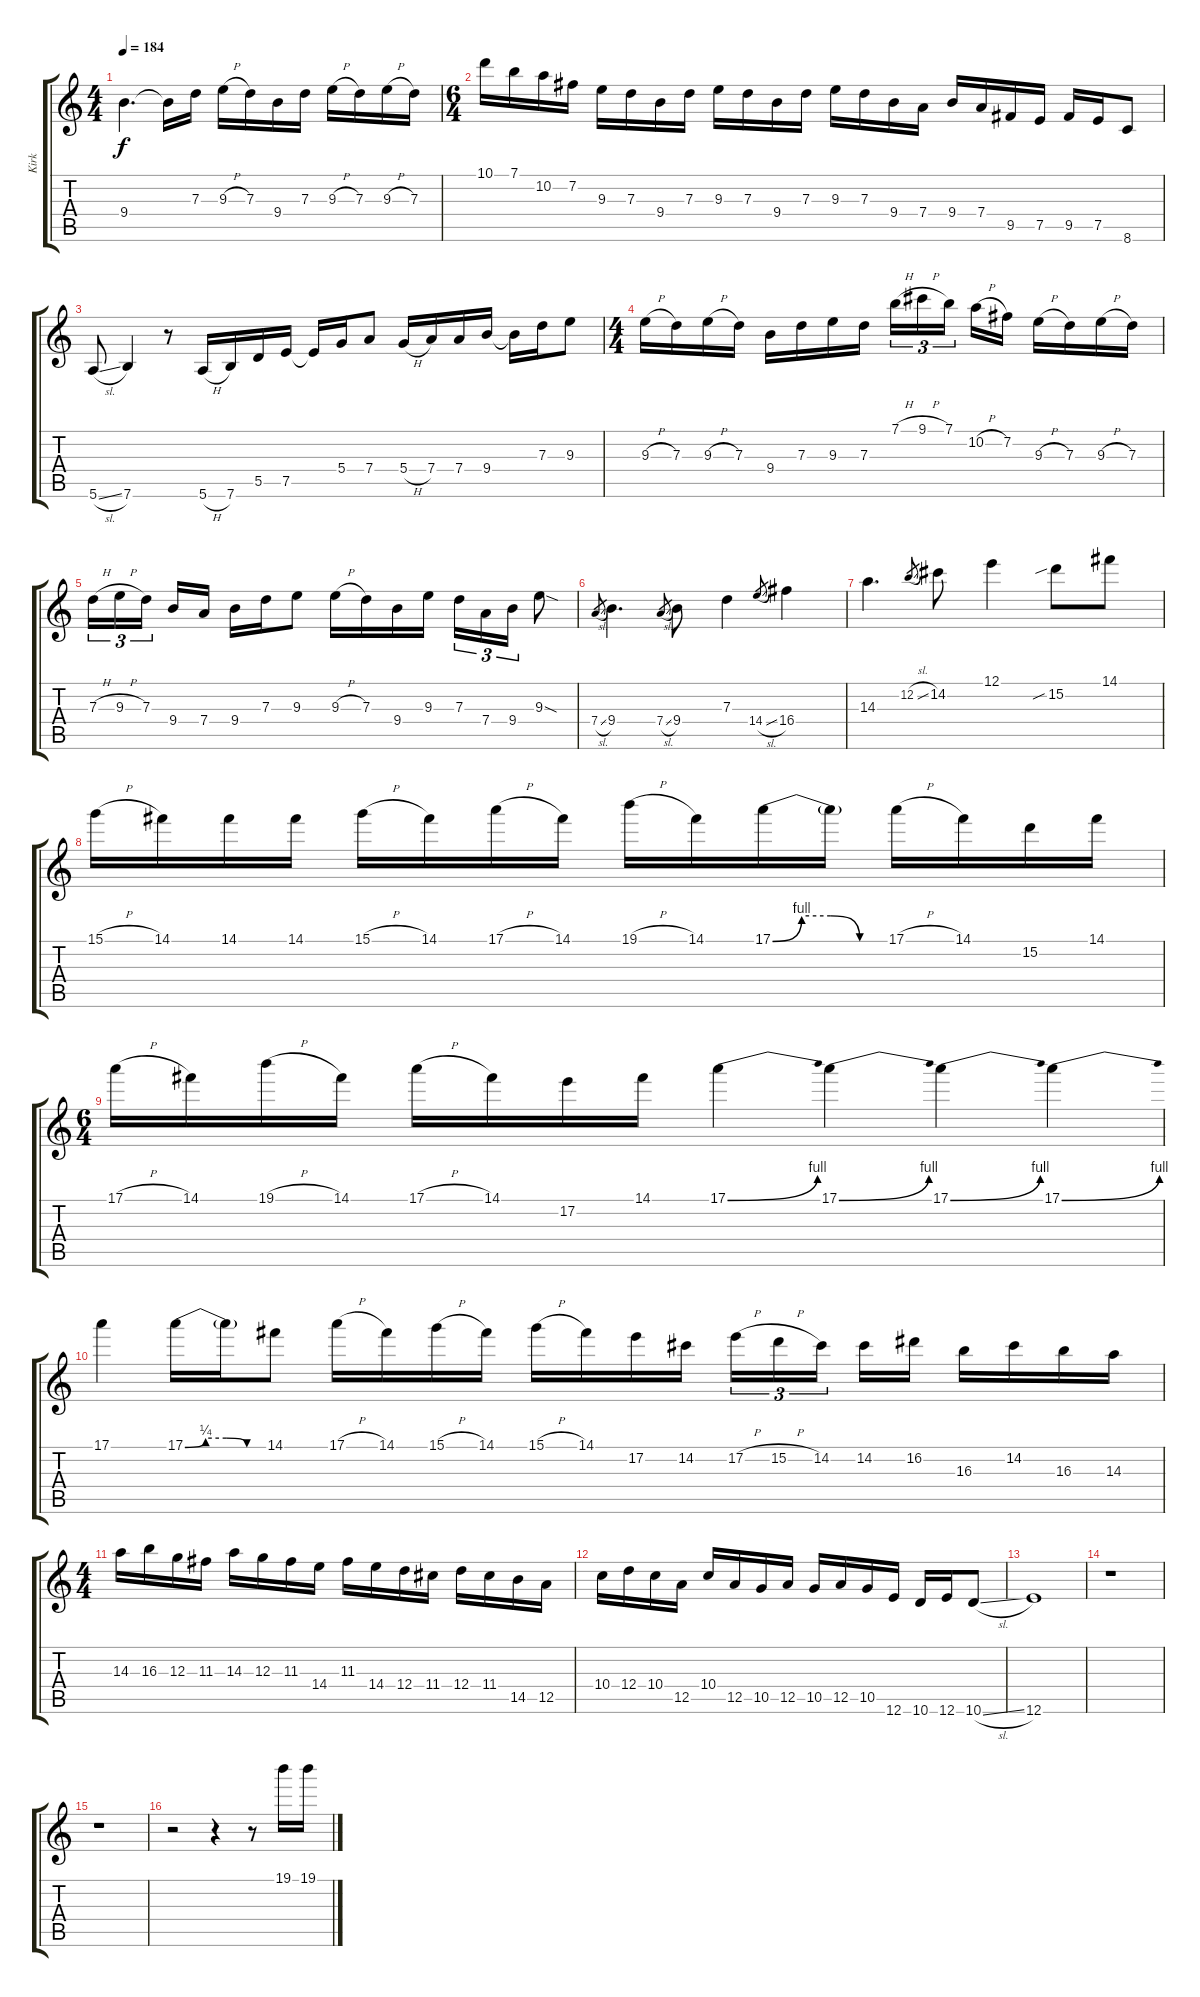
\track ("Kirk" "Kirk") {instrument distortionguitar}
\staff {score tabs}
\tuning (E4 B3 G3 D3 A2 E2) {hide}
\ts (4 4)
\tempo 184
\clef g2
\ks c
9.4.4{d dy f} 9.4{t}.16 7.3.16 9.3{h}.16 7.3.16 9.4.16 7.3.16 9.3{h}.16 7.3.16 9.3{h}.16 7.3.16 |
\ts (6 4)
10.1.16 7.1.16 10.2.16 7.2.16 9.3.16 7.3.16 9.4.16 7.3.16 9.3.16 7.3.16 9.4.16 7.3.16 9.3.16 7.3.16 9.4.16 7.4.16 9.4.16 7.4.16 9.5.16 7.5.16 9.5.16 7.5.16 8.6.8 |
5.6{sl}.8 7.6.4 r.8 5.6{h}.16 7.6.16 5.5.16 7.5.16 7.5{t}.16 5.4.16 7.4.8 5.4{h}.16 7.4.16 7.4.16 9.4.16 9.4{t}.16 7.3.16 9.3.8 |
\ts (4 4)
9.3{h}.16 7.3.16 9.3{h}.16 7.3.16 9.4.16 7.3.16 9.3.16 7.3.16 7.1{h}.16{tu (3 2)} 9.1{h}.16{tu (3 2)} 7.1.16{tu (3 2) beam splitsecondary} 10.2{h}.16 7.2.16 9.3{h}.16 7.3.16 9.3{h}.16 7.3.16 |
7.3{h}.16{tu (3 2)} 9.3{h}.16{tu (3 2)} 7.3.16{tu (3 2) beam splitsecondary} 9.4.16 7.4.16 9.4.16 7.3.16 9.3.8 9.3{h}.16 7.3.16 9.4.16 9.3.16 7.3.16{tu (3 2)} 7.4.16{tu (3 2)} 9.4.16{tu (3 2)} 9.3{sod}.8 |
7.4{sl}.8{gr} 9.4.4{d} 7.4{sl}.8{gr} 9.4.8 7.3.4 14.4{sl}.8{gr} 16.4.4 |
14.3.4{d} 12.2{sl}.8{gr} 14.2.8 12.1.4 15.2{sib}.8 14.1.8 |
15.1{h}.16 14.1.16 14.1.16 14.1.16 15.1{h}.16 14.1.16 17.1{h}.16 14.1.16 19.1{h}.16 14.1.16 17.1{be (custom 0 0 15 4 30 4 45 0 60 0)}.16 17.1{t}.16 17.1{h}.16 14.1.16 15.2.16 14.1.16 |
\ts (6 4)
17.1{h}.16 14.1.16 19.1{h}.16 14.1.16 17.1{h}.16 14.1.16 17.2.16 14.1.16 17.1{be (bend 0 0 60 4)}.4 17.1{be (bend 0 0 60 4)}.4 17.1{be (bend 0 0 60 4)}.4 17.1{be (bend 0 0 60 4)}.4 |
17.1.4 17.1{be (custom 0 0 15 1 30 1 45 0 60 0)}.16 17.1{t}.16 14.1.8 17.1{h}.16 14.1.16 15.1{h}.16 14.1.16 15.1{h}.16 14.1.16 17.2.16 14.2.16{beam splitsecondary} 17.2{h}.16{tu (3 2)} 15.2{h}.16{tu (3 2)} 14.2.16{tu (3 2) beam splitsecondary} 14.2.16 16.2.16 16.3.16 14.2.16 16.3.16 14.3.16 |
\ts (4 4)
14.3.16 16.3.16 12.3.16 11.3.16 14.3.16 12.3.16 11.3.16 14.4.16 11.3.16 14.4.16 12.4.16 11.4.16 12.4.16 11.4.16 14.5.16 12.5.16 |
10.4.16 12.4.16 10.4.16 12.5.16 10.4.16 12.5.16 10.5.16 12.5.16 10.5.16 12.5.16 10.5.16 12.6.16 10.6.16 12.6.16 10.6{sl}.8 |
12.6.1 |
r.1 |
r.1 |
r.2 r.4 r.8 19.1.16 19.1.16
